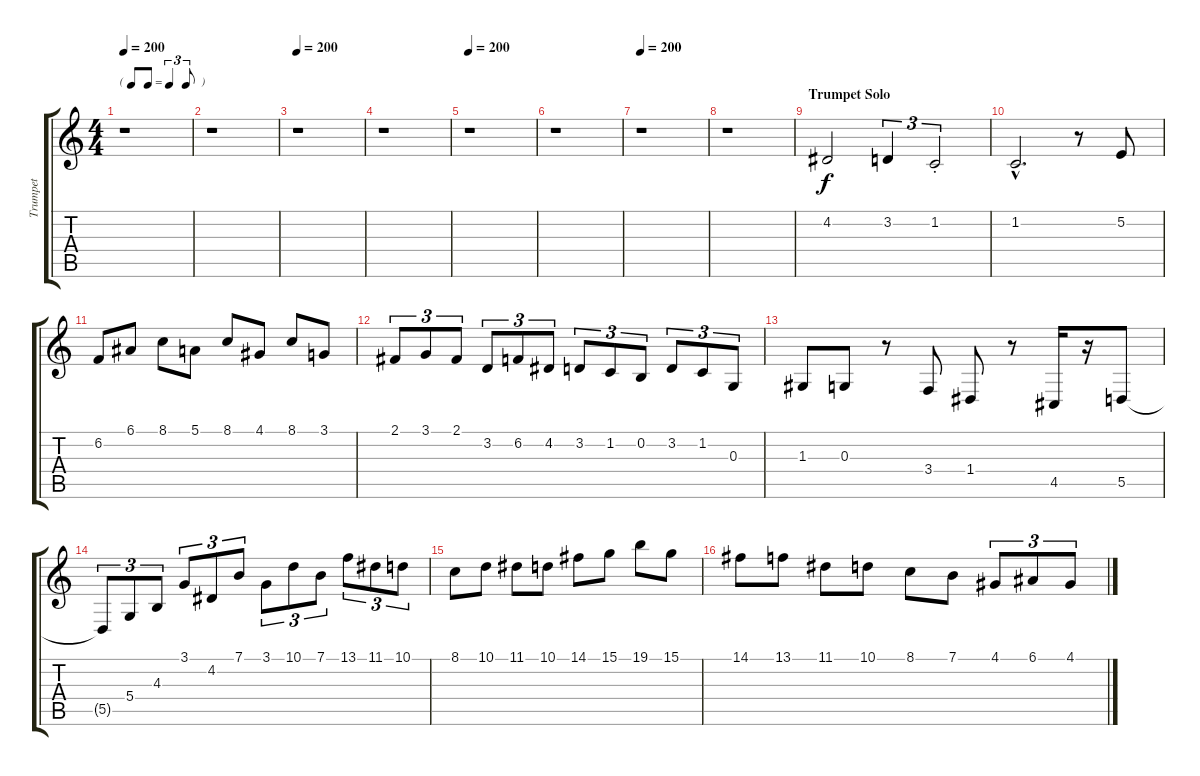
\track ("Trumpet" "Trumpet") {instrument mutedtrumpet}
\staff {score tabs}
\tuning (E4 B3 G3 D3 A2 E2) {hide}
\ts (4 4)
\tf triplet8th
\tempo 200
\clef g2
\ks c
r.1{dy f} |
r.1 |
\tempo 200
r.1 |
r.1 |
\tempo 200
r.1 |
r.1 |
\tempo 200
r.1 |
r.1 |
\section ("" "Trumpet Solo")
4.2.2 3.2.4{tu (3 2)} 1.2{st}.2{tu (3 2)} |
1.2{hac}.2{d} r.8 5.2.8 |
6.2.8 6.1.8 8.1.8 5.1.8 8.1.8 4.1.8 8.1.8 3.1.8 |
2.1.8{tu (3 2)} 3.1.8{tu (3 2)} 2.1.8{tu (3 2)} 3.2.8{tu (3 2)} 6.2.8{tu (3 2)} 4.2.8{tu (3 2)} 3.2.8{tu (3 2)} 1.2.8{tu (3 2)} 0.2.8{tu (3 2)} 3.2.8{tu (3 2)} 1.2.8{tu (3 2)} 0.3.8{tu (3 2)} |
1.3.8 0.3.8 r.8 3.4.8 1.4.8 r.8 4.5.16 r.16 5.5.8 |
5.5{t}.8{tu (3 2)} 5.4.8{tu (3 2)} 4.3.8{tu (3 2)} 3.1.8{tu (3 2)} 4.2.8{tu (3 2)} 7.1.8{tu (3 2)} 3.1.8{tu (3 2)} 10.1.8{tu (3 2)} 7.1.8{tu (3 2)} 13.1.8{tu (3 2)} 11.1.8{tu (3 2)} 10.1.8{tu (3 2)} |
8.1.8 10.1.8 11.1.8 10.1.8 14.1.8 15.1.8 19.1.8 15.1.8 |
14.1.8 13.1.8 11.1.8 10.1.8 8.1.8 7.1.8 4.1.8{tu (3 2)} 6.1.8{tu (3 2)} 4.1.8{tu (3 2)}
